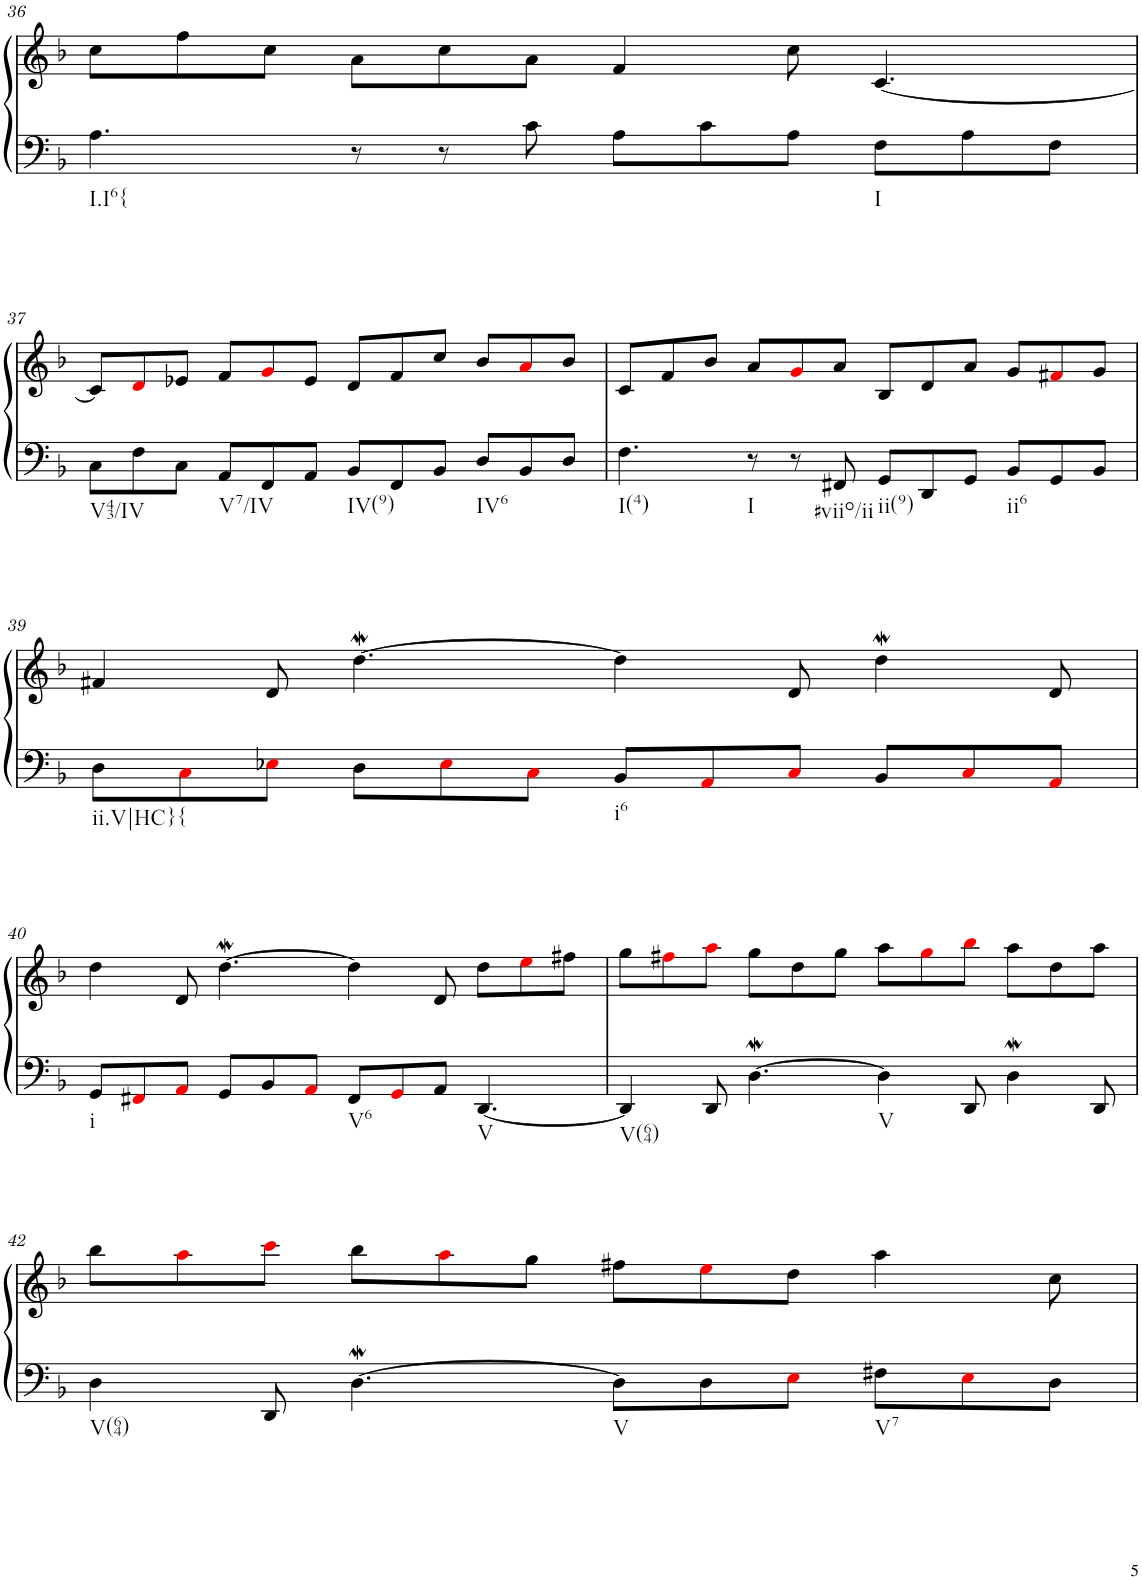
**kern	**kern
*part1	*part1
*staff2	*staff1
*I"Klavier linke Hand	*
!!LO:PB:g=z
*clefF4	*clefG2
*k[b-]	*k[b-]
*M12/8	*M12/8
=36	=36
!LO:TX:b:t=I.I6{	!
4.A\	8cc\L
.	8ff\
.	8cc\J
8r	8a\L
8r	8cc\
8c\	8a\J
8A\L	4f/
8c\	.
8A\J	8cc\
!LO:TX:b:t=I	!
8F\L	[4.c/
8A\	.
8F\J	.
!!LO:LB:g=z
=37	=37
!LO:TX:b:t=V43/IV	!
8C\L	8c/L]
8F\	8di/
8C\J	8e-X/J
!LO:TX:b:t=V7/IV	!
8AA/L	8f/L
8FF/	8gi/
8AA/J	8e-/J
!LO:TX:b:t=IV(9)	!
8BB-/L	8d/L
8FF/	8f/
8BB-/J	8cc/J
!LO:TX:b:t=IV6	!
8D/L	8b-/L
8BB-/	8ai/
8D/J	8b-/J
=38	=38
!LO:TX:b:t=I(4)	!
4.F\	8c/L
.	8f/
.	8b-/J
!LO:TX:b:t=I	!
8r	8a/L
8r	8gi/
!LO:TX:b:t=#viio/ii	!
8FF#X/	8a/J
!LO:TX:b:t=ii(9)	!
8GG/L	8B-/L
8DD/	8d/
8GG/J	8a/J
!LO:TX:b:t=ii6	!
8BB-/L	8g/L
8GG/	8f#Xi/
8BB-/J	8g/J
!!LO:LB:g=z
=39	=39
!LO:TX:b:t=ii.V|HC}{	!
8D\L	4f#X/
8Ci\	.
8E-Xi\J	8d/
8D\L	[4.ddW\
8E-i\	.
8Ci\J	.
!LO:TX:b:t=i6	!
8BB-/L	4dd\]
8AAi/	.
8Ci/J	8d/
8BB-/L	4ddW\
8Ci/	.
8AAi/J	8d/
!!LO:LB:g=z
=40	=40
!LO:TX:b:t=i	!
8GG/L	4dd\
8FF#Xi/	.
8AAi/J	8d/
8GG/L	[4.ddW\
8BB-/	.
8AAi/J	.
!LO:TX:b:t=V6	!
8FF#/L	4dd\]
8GGi/	.
8AA/J	8d/
!LO:TX:b:t=V	!
[4.DD/	8dd\L
.	8eei\
.	8ff#X\J
=41	=41
!LO:TX:b:t=V(64)	!
4DD/]	8gg\L
.	8ff#Xi\
8DD/	8aai\J
[4.DW\	8gg\L
.	8dd\
.	8gg\J
!LO:TX:b:t=V	!
4D\]	8aa\L
.	8ggi\
8DD/	8bb-i\J
4DW\	8aa\L
.	8dd\
8DD/	8aa\J
!!LO:LB:g=z
=42	=42
!LO:TX:b:t=V(64)	!
4D\	8bb-\L
.	8aai\
8DD/	8ccci\J
[4.DW\	8bb-\L
.	8aai\
.	8gg\J
!LO:TX:b:t=V	!
8D\L]	8ff#X\L
8D\	8eei\
8Ei\J	8dd\J
!LO:TX:b:t=V7	!
8F#X\L	4aa\
8Ei\	.
8D\J	8cc\
=	=
*-	*-
